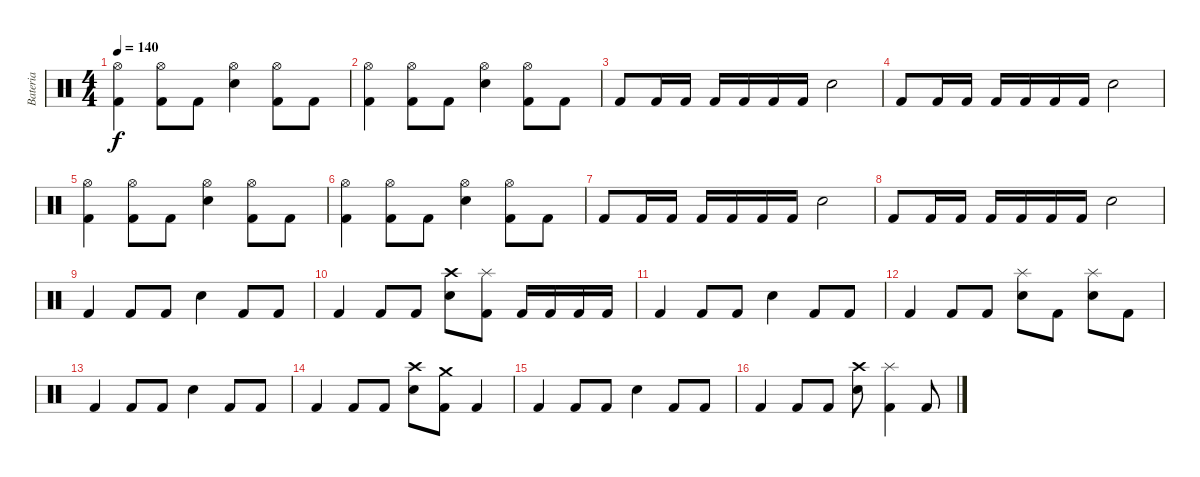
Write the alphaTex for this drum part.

\track ("Bateria" "Bateria") {instrument percussion}
\staff {score}
\articulation defaults
\ts (4 4)
\tempo 140
\clef neutral
\ks c
("Hi-Hat (open)" "Kick (hit) 2").4{dy f} ("Hi-Hat (open)" "Kick (hit) 2").8 "Kick (hit) 2".8 ("Hi-Hat (open)" "Electric Snare (hit)").4 ("Hi-Hat (open)" "Kick (hit) 2").8 "Kick (hit) 2".8 |
("Hi-Hat (open)" "Kick (hit) 2").4 ("Hi-Hat (open)" "Kick (hit) 2").8 "Kick (hit) 2".8 ("Hi-Hat (open)" "Electric Snare (hit)").4 ("Hi-Hat (open)" "Kick (hit) 2").8 "Kick (hit) 2".8 |
"Kick (hit) 2".8 "Kick (hit) 2".16 "Kick (hit) 2".16 "Kick (hit) 2".16 "Kick (hit) 2".16 "Kick (hit) 2".16 "Kick (hit) 2".16 "Electric Snare (hit)".2 |
"Kick (hit) 2".8 "Kick (hit) 2".16 "Kick (hit) 2".16 "Kick (hit) 2".16 "Kick (hit) 2".16 "Kick (hit) 2".16 "Kick (hit) 2".16 "Electric Snare (hit)".2 |
("Hi-Hat (open)" "Kick (hit) 2").4 ("Hi-Hat (open)" "Kick (hit) 2").8 "Kick (hit) 2".8 ("Hi-Hat (open)" "Electric Snare (hit)").4 ("Hi-Hat (open)" "Kick (hit) 2").8 "Kick (hit) 2".8 |
("Hi-Hat (open)" "Kick (hit) 2").4 ("Hi-Hat (open)" "Kick (hit) 2").8 "Kick (hit) 2".8 ("Hi-Hat (open)" "Electric Snare (hit)").4 ("Hi-Hat (open)" "Kick (hit) 2").8 "Kick (hit) 2".8 |
"Kick (hit) 2".8 "Kick (hit) 2".16 "Kick (hit) 2".16 "Kick (hit) 2".16 "Kick (hit) 2".16 "Kick (hit) 2".16 "Kick (hit) 2".16 "Electric Snare (hit)".2 |
"Kick (hit) 2".8 "Kick (hit) 2".16 "Kick (hit) 2".16 "Kick (hit) 2".16 "Kick (hit) 2".16 "Kick (hit) 2".16 "Kick (hit) 2".16 "Electric Snare (hit)".2 |
"Kick (hit) 2".4 "Kick (hit) 2".8 "Kick (hit) 2".8 "Electric Snare (hit)".4 "Kick (hit) 2".8 "Kick (hit) 2".8 |
"Kick (hit) 2".4 "Kick (hit) 2".8 "Kick (hit) 2".8 ("Crash high (hit)" "Electric Snare (hit)").8 ("Splash (hit)" "Kick (hit) 2").8 "Kick (hit) 2".16 "Kick (hit) 2".16 "Kick (hit) 2".16 "Kick (hit) 2".16 |
"Kick (hit) 2".4 "Kick (hit) 2".8 "Kick (hit) 2".8 "Electric Snare (hit)".4 "Kick (hit) 2".8 "Kick (hit) 2".8 |
"Kick (hit) 2".4 "Kick (hit) 2".8 "Kick (hit) 2".8 ("Electric Snare (hit)" "Splash (hit)").8 "Kick (hit) 2".8 ("Electric Snare (hit)" "Splash (hit)").8 "Kick (hit) 2".8 |
"Kick (hit) 2".4 "Kick (hit) 2".8 "Kick (hit) 2".8 "Electric Snare (hit)".4 "Kick (hit) 2".8 "Kick (hit) 2".8 |
"Kick (hit) 2".4 "Kick (hit) 2".8 "Kick (hit) 2".8 ("Crash high (hit)" "Electric Snare (hit)").8 ("Crash medium (hit)" "Kick (hit) 2").8 "Kick (hit) 2".4 |
"Kick (hit) 2".4 "Kick (hit) 2".8 "Kick (hit) 2".8 "Electric Snare (hit)".4 "Kick (hit) 2".8 "Kick (hit) 2".8 |
"Kick (hit) 2".4 "Kick (hit) 2".8 "Kick (hit) 2".8 ("Crash high (hit)" "Electric Snare (hit)").8 ("Splash (hit)" "Kick (hit) 2").4 "Kick (hit) 2".8
